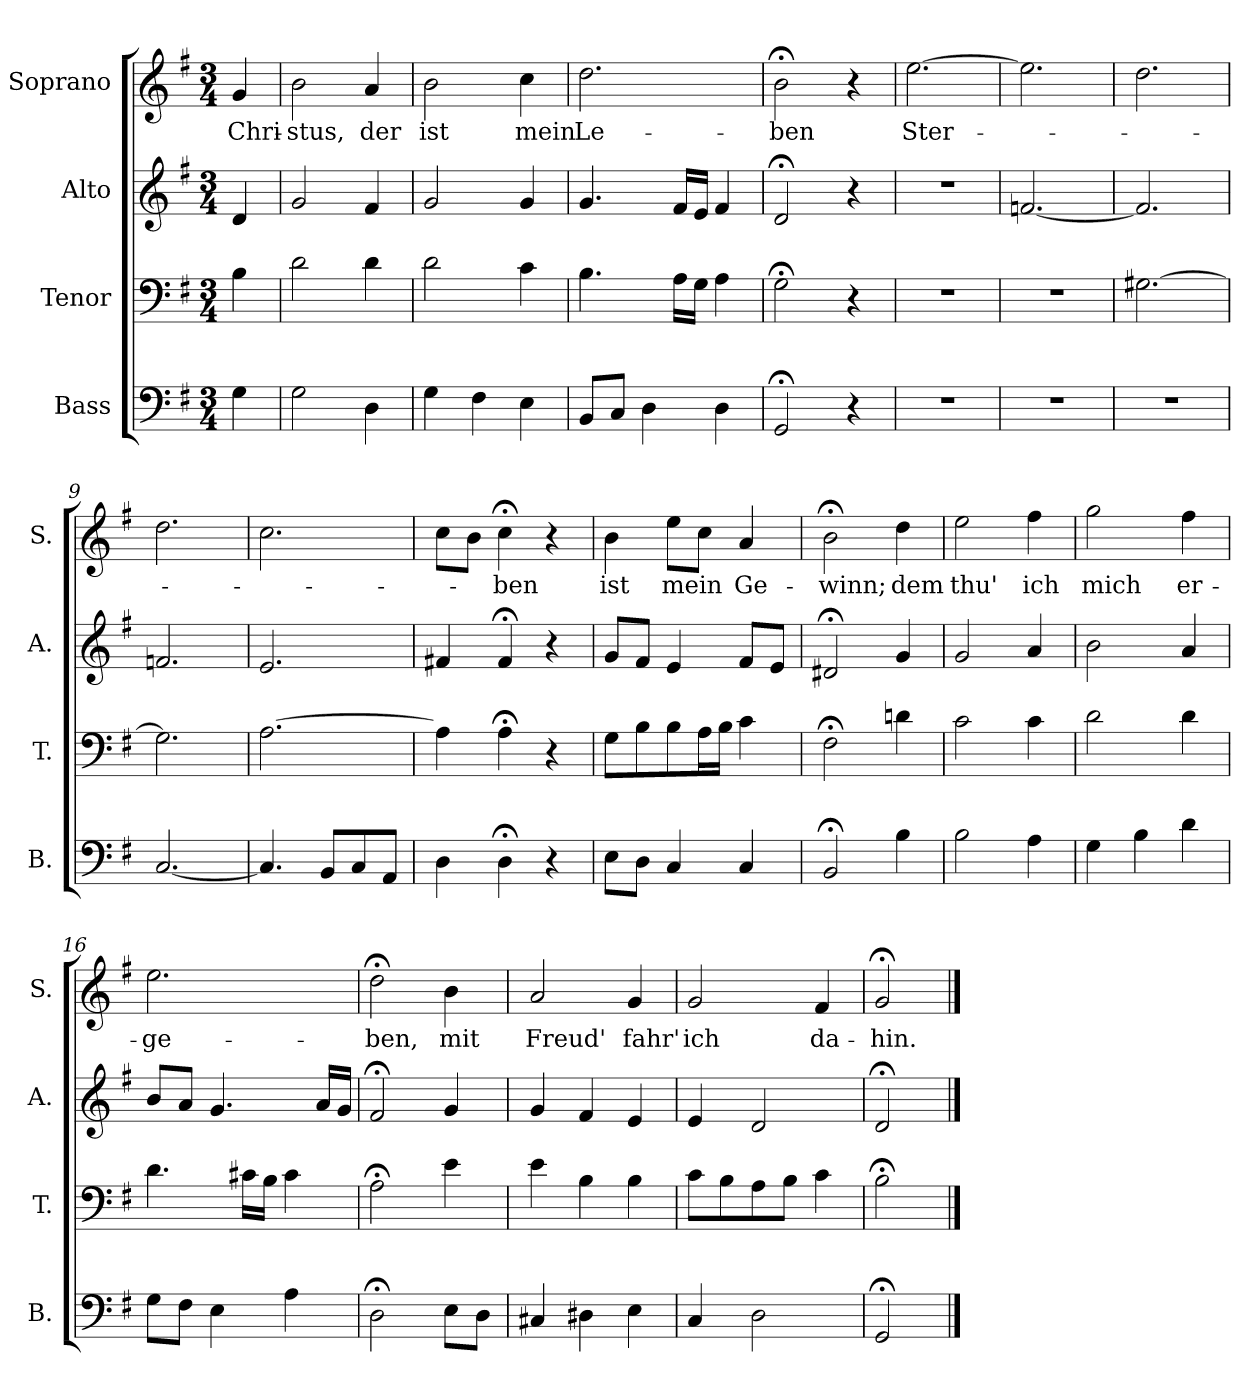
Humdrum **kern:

**kern	**kern	**kern	**kern	**text
*part4	*part3	*part2	*part1	*part1
*staff4	*staff3	*staff2	*staff1	*staff1
*I"Bass	*I"Tenor	*I"Alto	*I"Soprano	*
*I'B.	*I'T.	*I'A.	*I'S.	*
*clefF4	*clefF4	*clefG2	*clefG2	*
*k[f#]	*k[f#]	*k[f#]	*k[f#]	*
*G:	*G:	*G:	*G:	*
*M3/4	*M3/4	*M3/4	*M3/4	*
=1	=1	=1	=1	=1
!	!	!	!	!LO:LY:b
4G\	4B\	4d/	4g/	Chri-
=2	=2	=2	=2	=2
!	!	!	!	!LO:LY:b
2G\	2d\	2g/	2b\	-stus,
!	!	!	!	!LO:LY:b
4D\	4d\	4f#/	4a/	der
=3	=3	=3	=3	=3
!	!	!	!	!LO:LY:b
4G\	2d\	2g/	2b\	ist
4F#\	.	.	.	.
!	!	!	!	!LO:LY:b
4E\	4c\	4g/	4cc\	mein
=4	=4	=4	=4	=4
!	!	!	!	!LO:LY:b
8BB/L	4.B\	4.g/	2.dd\	Le-
8C/J	.	.	.	.
4D\	.	.	.	.
.	16A\LL	16f#/LL	.	.
.	16G\JJ	16e/JJ	.	.
4D\	4A\	4f#/	.	.
=5	=5	=5	=5	=5
!	!	!	!	!LO:LY:b
2GG;</	2G;<\	2d;</	2b;<\	-ben
4r	4r	4r	4r	.
=6	=6	=6	=6	=6
!	!	!	!	!LO:LY:b
2.r	2.r	2.r	[2.ee\	Ster-
=7	=7	=7	=7	=7
2.r	2.r	[2.fn/	2.ee\]	.
=8	=8	=8	=8	=8
2.r	[2.G#X\	2.f/]	2.dd\	.
=9	=9	=9	=9	=9
[2.C/	2.G#\]	2.fn/	2.dd\	.
=10	=10	=10	=10	=10
4.C/]	[2.A\	2.e/	2.cc\	.
8BB/L	.	.	.	.
8C/	.	.	.	.
8AA/J	.	.	.	.
=11	=11	=11	=11	=11
4D\	4A\]	4f#X/	8cc\L	.
.	.	.	8b\J	.
!	!	!	!	!LO:LY:b
4D;<\	4A;<\	4f#;</	4cc;<\	-ben
4r	4r	4r	4r	.
!!LO:LB:g=z
=12	=12	=12	=12	=12
!	!	!	!	!LO:LY:b
8E\L	8G\L	8g/L	4b\	ist
8D\J	8B\	8f#/J	.	.
!	!	!	!	!LO:LY:b
4C/	8B\	4e/	8ee\L	mein
.	16A\L	.	8cc\J	.
.	16B\JJ	.	.	.
!	!	!	!	!LO:LY:b
4C/	4c\	8f#/L	4a/	Ge-
.	.	8e/J	.	.
=13	=13	=13	=13	=13
!	!	!	!	!LO:LY:b
2BB;</	2F#;<\	2d#X;</	2b;<\	-winn;
!	!	!	!	!LO:LY:b
4B\	4dn\	4g/	4dd\	dem
=14	=14	=14	=14	=14
!	!	!	!	!LO:LY:b
2B\	2c\	2g/	2ee\	thu'
!	!	!	!	!LO:LY:b
4A\	4c\	4a/	4ff#\	ich
=15	=15	=15	=15	=15
!	!	!	!	!LO:LY:b
4G\	2d\	2b\	2gg\	mich
4B\	.	.	.	.
!	!	!	!	!LO:LY:b
4d\	4d\	4a/	4ff#\	er-
=16	=16	=16	=16	=16
!	!	!	!	!LO:LY:b
8G\L	4.d\	8b/L	2.ee\	-ge-
8F#\J	.	8a/J	.	.
4E\	.	4.g/	.	.
.	16c#X\LL	.	.	.
.	16B\JJ	.	.	.
4A\	4c#\	.	.	.
.	.	16a/LL	.	.
.	.	16g/JJ	.	.
=17	=17	=17	=17	=17
!	!	!	!	!LO:LY:b
2D;<\	2A;<\	2f#;</	2dd;<\	-ben,
!	!	!	!	!LO:LY:b
8E\L	4e\	4g/	4b\	mit
8D\J	.	.	.	.
=18	=18	=18	=18	=18
!	!	!	!	!LO:LY:b
4C#X/	4e\	4g/	2a/	Freud'
4D#X\	4B\	4f#/	.	.
!	!	!	!	!LO:LY:b
4E\	4B\	4e/	4g/	fahr'
=19	=19	=19	=19	=19
!	!	!	!	!LO:LY:b
4C/	8c\L	4e/	2g/	ich
.	8B\	.	.	.
2D\	8A\	2d/	.	.
.	8B\J	.	.	.
!	!	!	!	!LO:LY:b
.	4c\	.	4f#/	da-
!!LO:LB:g=z
=20	=20	=20	=20	=20
!	!	!	!	!LO:LY:b
2GG;</	2B;<\	2d;</	2g;</	-hin.
==	==	==	==	==
*-	*-	*-	*-	*-
